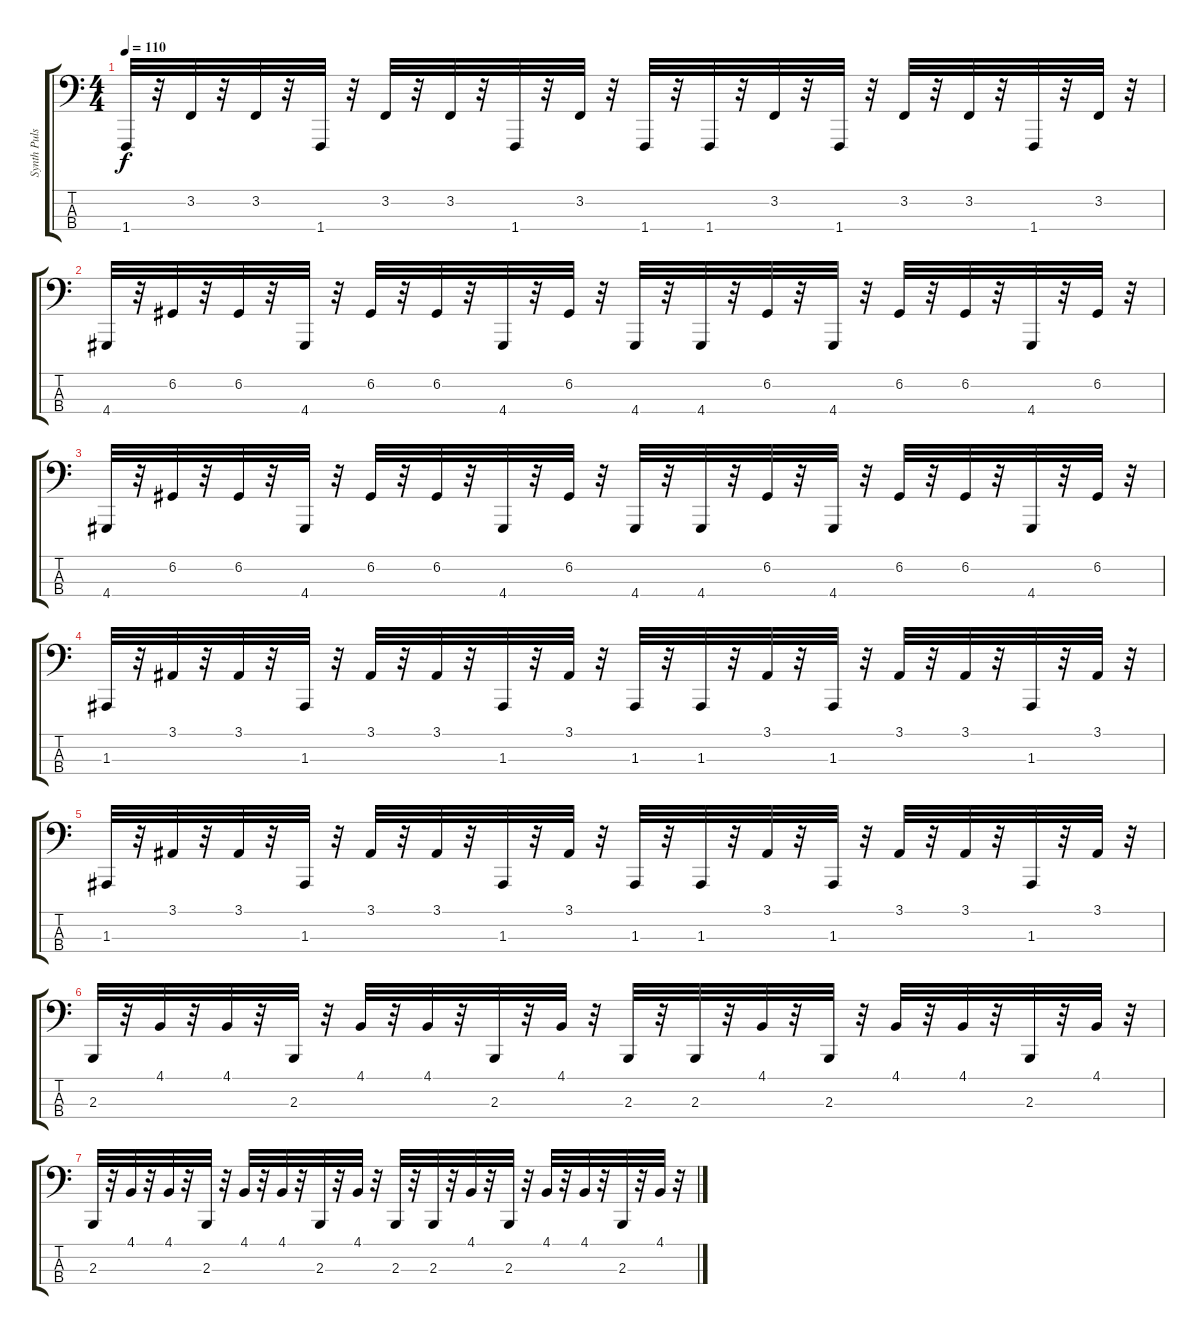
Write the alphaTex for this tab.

\track ("Synth Puls" "Synth Puls") {instrument lead8bassandlead}
\staff {score tabs}
\tuning (G2 D2 A1 E1) {hide}
\ts (4 4)
\tempo 110
\clef f4
\ks c
1.4.32{dy f} r.32 3.2.32 r.32 3.2.32 r.32 1.4.32 r.32 3.2.32 r.32 3.2.32 r.32 1.4.32 r.32 3.2.32 r.32 1.4.32 r.32 1.4.32 r.32 3.2.32 r.32 1.4.32 r.32 3.2.32 r.32 3.2.32 r.32 1.4.32 r.32 3.2.32 r.32 |
4.4.32 r.32 6.2.32 r.32 6.2.32 r.32 4.4.32 r.32 6.2.32 r.32 6.2.32 r.32 4.4.32 r.32 6.2.32 r.32 4.4.32 r.32 4.4.32 r.32 6.2.32 r.32 4.4.32 r.32 6.2.32 r.32 6.2.32 r.32 4.4.32 r.32 6.2.32 r.32 |
4.4.32 r.32 6.2.32 r.32 6.2.32 r.32 4.4.32 r.32 6.2.32 r.32 6.2.32 r.32 4.4.32 r.32 6.2.32 r.32 4.4.32 r.32 4.4.32 r.32 6.2.32 r.32 4.4.32 r.32 6.2.32 r.32 6.2.32 r.32 4.4.32 r.32 6.2.32 r.32 |
1.3.32 r.32 3.1.32 r.32 3.1.32 r.32 1.3.32 r.32 3.1.32 r.32 3.1.32 r.32 1.3.32 r.32 3.1.32 r.32 1.3.32 r.32 1.3.32 r.32 3.1.32 r.32 1.3.32 r.32 3.1.32 r.32 3.1.32 r.32 1.3.32 r.32 3.1.32 r.32 |
1.3.32 r.32 3.1.32 r.32 3.1.32 r.32 1.3.32 r.32 3.1.32 r.32 3.1.32 r.32 1.3.32 r.32 3.1.32 r.32 1.3.32 r.32 1.3.32 r.32 3.1.32 r.32 1.3.32 r.32 3.1.32 r.32 3.1.32 r.32 1.3.32 r.32 3.1.32 r.32 |
2.3.32 r.32 4.1.32 r.32 4.1.32 r.32 2.3.32 r.32 4.1.32 r.32 4.1.32 r.32 2.3.32 r.32 4.1.32 r.32 2.3.32 r.32 2.3.32 r.32 4.1.32 r.32 2.3.32 r.32 4.1.32 r.32 4.1.32 r.32 2.3.32 r.32 4.1.32 r.32 |
2.3.32 r.32 4.1.32 r.32 4.1.32 r.32 2.3.32 r.32 4.1.32 r.32 4.1.32 r.32 2.3.32 r.32 4.1.32 r.32 2.3.32 r.32 2.3.32 r.32 4.1.32 r.32 2.3.32 r.32 4.1.32 r.32 4.1.32 r.32 2.3.32 r.32 4.1.32 r.32
